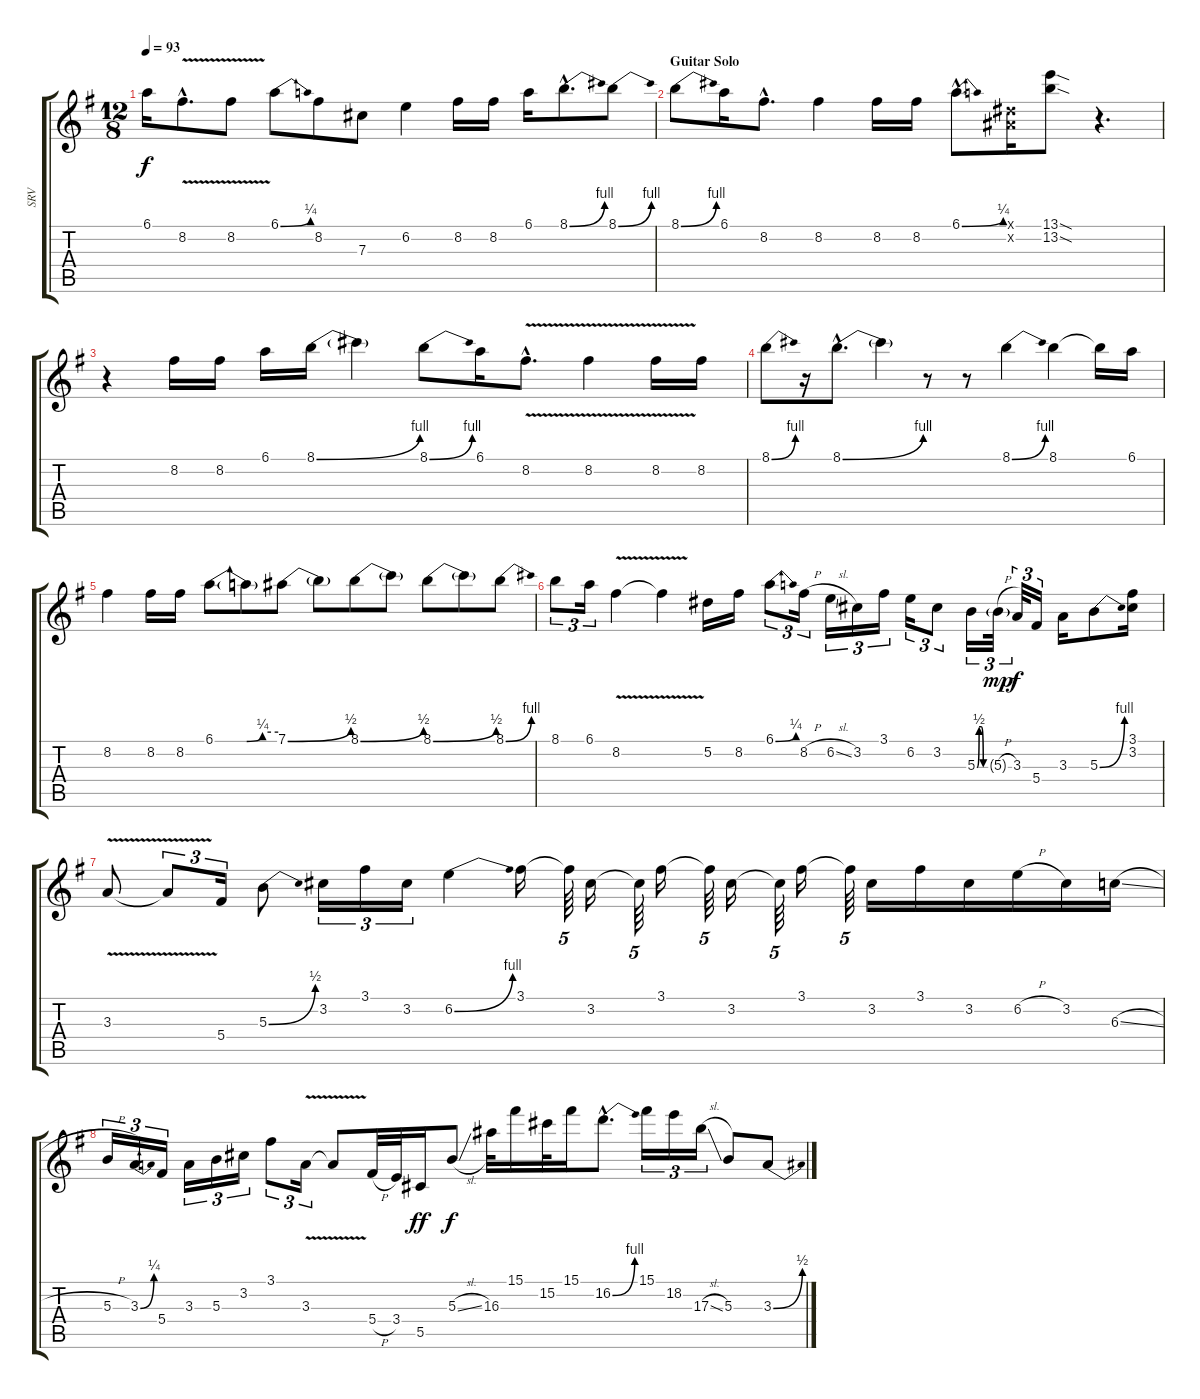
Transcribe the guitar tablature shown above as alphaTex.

\track ("SRV" "SRV") {instrument overdrivenguitar}
\staff {score tabs}
\tuning (Eb4 Bb3 Gb3 Db3 Ab2 Eb2) {hide}
\ts (12 8)
\tempo 93
\clef g2
\ks g
6.1.16{dy f} 8.2{v hac}.8{d} 8.2{v}.8 6.1{be (bend 0 0 60 1)}.8 8.2.8 7.3.8 6.2.4 8.2.16 8.2.16 6.1.16 8.1{be (bend 0 0 60 4) hac}.8{d} 8.1{be (bend 0 0 60 4)}.8 |
\section ("" "Guitar Solo")
8.1{be (bend 0 0 60 4)}.8 6.1.16 8.2{hac}.8{d} 8.2.4 8.2.16 8.2.16 6.1{be (bend 0 0 60 1) hac}.8{d} (0.1{x} 0.2{x}).16 (13.1{sod} 13.2{sod}).8 r.4{d} |
r.4 8.2.16 8.2.16 6.1.16 8.1{be (bend 0 0 60 4)}.16 8.1{t}.4 8.1{be (bend 0 0 60 4)}.8 6.1.16 8.2{v hac}.8{d} 8.2{v}.4 8.2{v}.16 8.2.16 |
8.1{be (bend 0 0 60 4)}.8 r.16 8.1{be (bend 0 0 60 4) hac}.8{d} 8.1{t}.4 r.8 r.8 8.1{be (bend 0 0 60 4)}.4 8.1.4 8.1{t}.16 6.1.16 |
8.2.4 8.2.16 8.2.16 6.1{be (custom 0 0 30 0 45 1 60 1)}.8 6.1{t}.8 7.1{be (bend 0 0 60 2)}.8 7.1{t}.8 8.1{be (bend 0 0 60 2)}.8 8.1{t}.8 8.1{be (bend 0 0 60 2)}.8 8.1{t}.8 8.1{be (bend 0 0 60 4)}.8 |
8.1.8{tu (3 2)} 6.1.16{tu (3 2)} 8.2{v}.4 8.2{t}.4 5.2.16 8.2.16 6.1{be (bend 0 0 60 1)}.8{tu (3 2)} 8.2{h}.16{tu (3 2)} 6.2{sl}.16{tu (3 2)} 3.2.16{tu (3 2)} 3.1.16{tu (3 2)} 6.2.16{tu (3 2)} 3.2.8{tu (3 2)} 5.3{be (custom 0 0 15 2 30 2 45 0 60 0)}.16{tu (3 2)} 5.3{h g}.32{tu (3 2) dy mp} 3.3.32{tu (3 2) dy f} 5.4.16{tu (3 2)} 3.3.16 5.3{be (bend 0 0 60 4)}.8 (3.1 3.2).16 |
3.3{v}.8 3.3{t}.8{tu (3 2)} 5.4.16{tu (3 2)} 5.3{be (bend 0 0 60 2)}.8 3.2.16{tu (3 2)} 3.1.16{tu (3 2)} 3.2.16{tu (3 2)} 6.2{be (bend 0 0 60 4)}.4 3.1.16 3.1{t}.64{tu (5 4)} 3.2.16 3.2{t}.64{tu (5 4)} 3.1.16 3.1{t}.64{tu (5 4)} 3.2.16 3.2{t}.64{tu (5 4)} 3.1.16 3.1{t}.64{tu (5 4)} 3.2.16 3.1.16 3.2.16 6.2{h}.16 3.2.16 6.3{sl}.16 |
5.3{h}.16{tu (3 2)} 3.3{be (bend 0 0 60 1)}.16{tu (3 2)} 5.4.16{tu (3 2)} 3.3.16{tu (3 2)} 5.3.16{tu (3 2)} 3.2.16{tu (3 2)} 3.1.8{tu (3 2)} 3.3{v}.16{tu (3 2)} 3.3{t}.8 5.4{h}.32 3.4.32 5.5.16{dy ff} 5.3{sl}.8{dy f} 16.3.32 15.1.16 15.2.32 15.1.16 16.2{be (bend 0 0 60 4) hac}.8{d} 15.1.16{tu (3 2)} 18.2.16{tu (3 2)} 17.3{sl}.16{tu (3 2)} 5.3.8 3.3{be (bend 0 0 60 2)}.8
